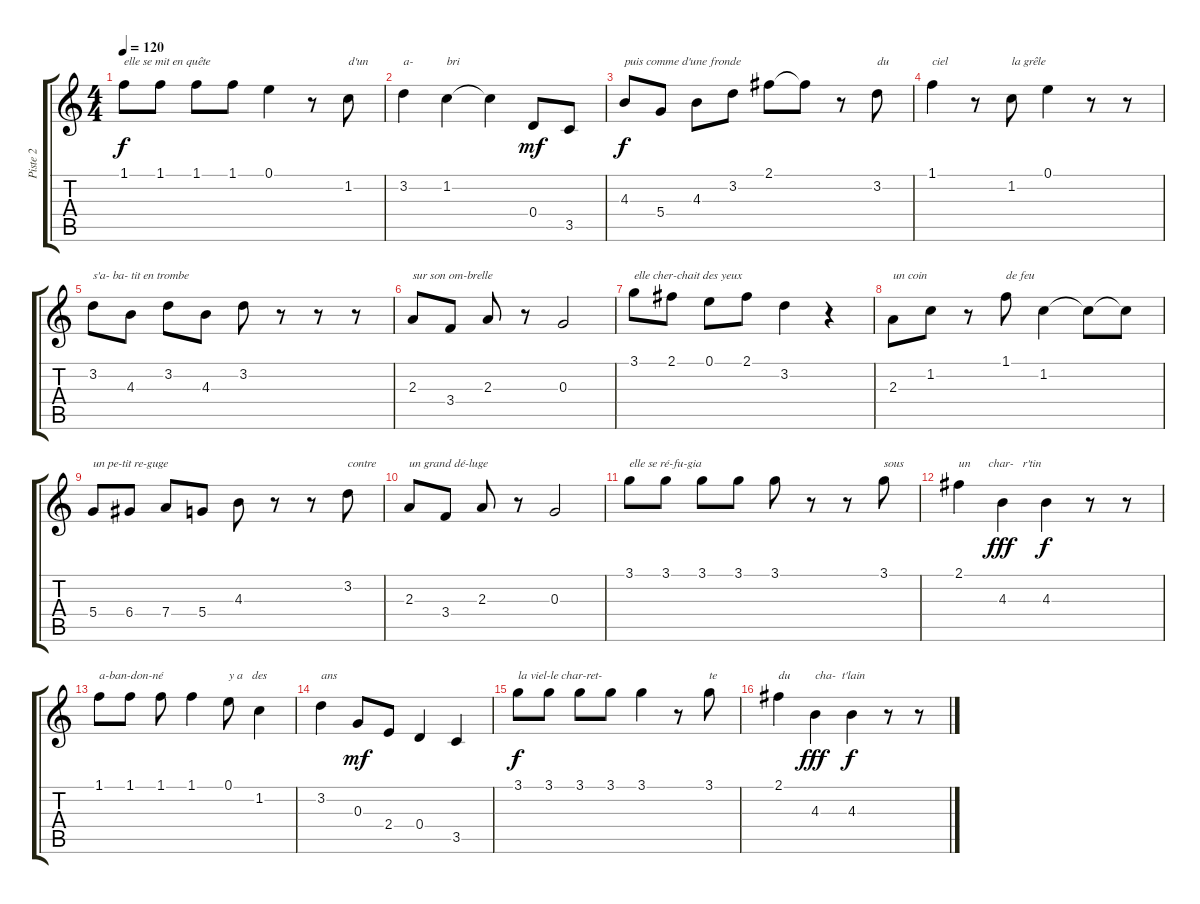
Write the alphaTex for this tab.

\track ("Piste 2" "Piste 2") {instrument electricguitarjazz}
\staff {score tabs}
\tuning (E4 B3 G3 D3 A2 E2) {hide}
\ts (4 4)
\tempo 120
\clef g2
\ks c
1.1.8{txt "elle se mit en quête" dy f} 1.1.8 1.1.8 1.1.8 0.1.4 r.8 1.2.8{txt "d'un"} |
3.2.4{txt "a-"} 1.2.4{txt "bri"} 1.2{t}.4 0.4.8{dy mf} 3.5.8 |
4.3.8{txt "puis comme d'une fronde" dy f} 5.4.8 4.3.8 3.2.8 2.1.8 2.1{t}.8 r.8 3.2.8{txt "du "} |
1.1.4{txt "ciel"} r.8 1.2.8{txt "la grêle"} 0.1.4 r.8 r.8 |
3.2.8{txt "s'a- ba- tit en trombe"} 4.3.8 3.2.8 4.3.8 3.2.8 r.8 r.8 r.8 |
2.3.8{txt "sur son om-brelle"} 3.4.8 2.3.8 r.8 0.3.2 |
3.1.8{txt "elle cher-chait des yeux"} 2.1.8 0.1.8 2.1.8 3.2.4 r.4 |
2.3.8{txt "un coin"} 1.2.8 r.8 1.1.8{txt "de feu"} 1.2.4 1.2{t}.8 1.2{t}.8 |
5.4.8{txt "un pe-tit re-guge"} 6.4.8 7.4.8 5.4.8 4.3.8 r.8 r.8 3.2.8{txt "contre"} |
2.3.8{txt "un grand dé-luge"} 3.4.8 2.3.8 r.8 0.3.2 |
3.1.8{txt "elle se ré-fu-gia"} 3.1.8 3.1.8 3.1.8 3.1.8 r.8 r.8 3.1.8{txt "sous"} |
2.1.4{txt "un      char-   r'tin"} 4.3.4{dy fff} 4.3.4{dy f} r.8 r.8 |
1.1.8{txt "a-ban-don-né "} 1.1.8 1.1.8 1.1.4 0.1.8{txt "y a   des "} 1.2.4 |
3.2.4{txt "ans"} 0.3.8{dy mf} 2.4.8 0.4.4 3.5.4 |
3.1.8{txt "la viel-le char-ret-" dy f} 3.1.8 3.1.8 3.1.8 3.1.4 r.8 3.1.8{txt "te"} |
2.1.4{txt "du"} 4.3.4{txt "cha-  t'lain" dy fff} 4.3.4{dy f} r.8 r.8
